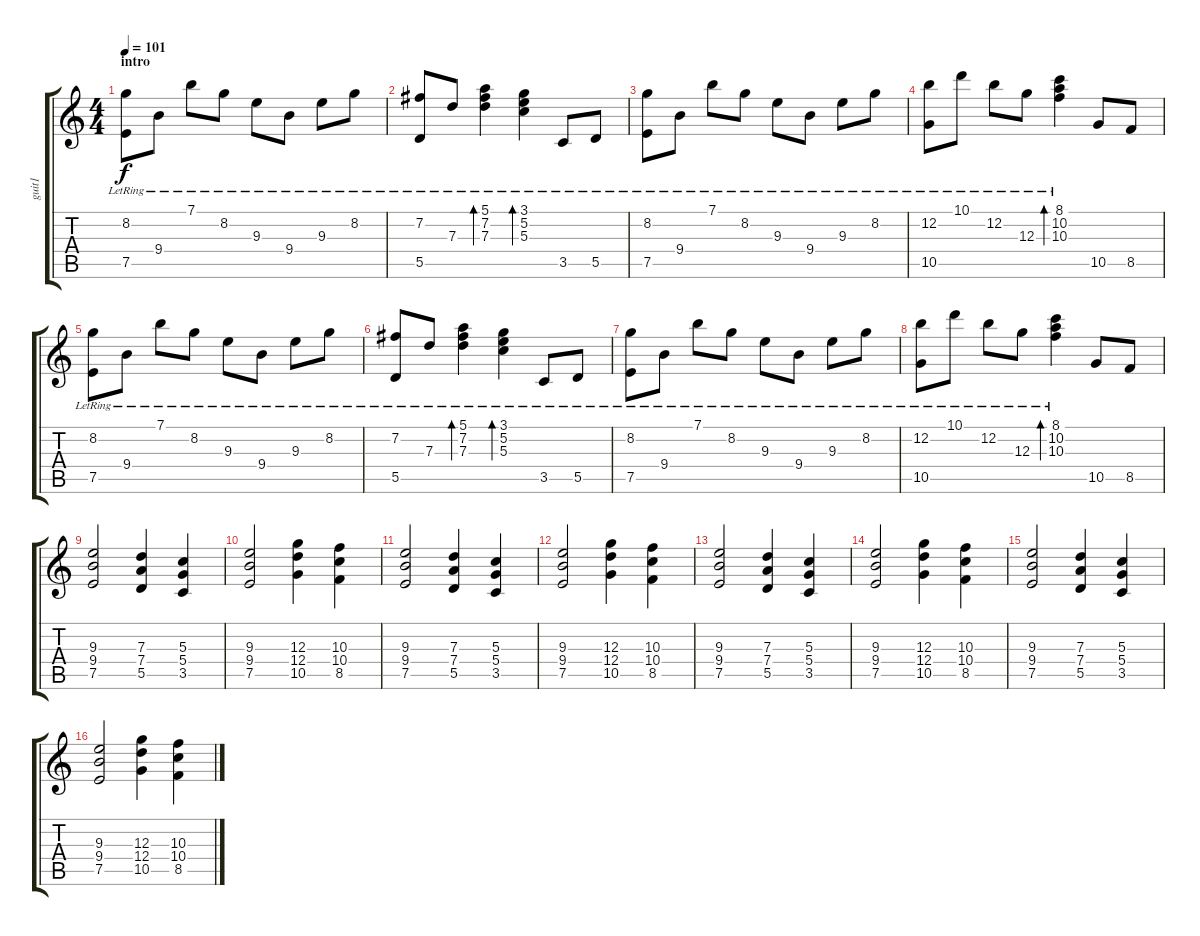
\track ("guit1" "guit1") {instrument acousticguitarsteel}
\staff {score tabs}
\tuning (E4 B3 G3 D3 A2 E2) {hide}
\ts (4 4)
\section ("" "intro")
\tempo 101
\clef g2
\ks c
(8.2{lr} 7.5{lr}).8{dy f instrument acousticguitarsteel} 9.4{lr}.8 7.1{lr}.8 8.2{lr}.8 9.3{lr}.8 9.4{lr}.8 9.3{lr}.8 8.2{lr}.8 |
(7.2{lr} 5.5{lr}).8 7.3{lr}.8 (5.1{lr} 7.2{lr} 7.3{lr}).4{bd 60} (3.1{lr} 5.2{lr} 5.3{lr}).4{bd 60} 3.5{lr}.8 5.5{lr}.8 |
(8.2{lr} 7.5{lr}).8 9.4{lr}.8 7.1{lr}.8 8.2{lr}.8 9.3{lr}.8 9.4{lr}.8 9.3{lr}.8 8.2{lr}.8 |
(12.2{lr} 10.5{lr}).8 10.1{lr}.8 12.2{lr}.8 12.3{lr}.8 (8.1{lr} 10.2{lr} 10.3{lr}).4{bd 60} 10.5.8 8.5.8 |
(8.2{lr} 7.5{lr}).8 9.4{lr}.8 7.1{lr}.8 8.2{lr}.8 9.3{lr}.8 9.4{lr}.8 9.3{lr}.8 8.2{lr}.8 |
(7.2{lr} 5.5{lr}).8 7.3{lr}.8 (5.1{lr} 7.2{lr} 7.3{lr}).4{bd 60} (3.1{lr} 5.2{lr} 5.3{lr}).4{bd 60} 3.5{lr}.8 5.5{lr}.8 |
(8.2{lr} 7.5{lr}).8 9.4{lr}.8 7.1{lr}.8 8.2{lr}.8 9.3{lr}.8 9.4{lr}.8 9.3{lr}.8 8.2{lr}.8 |
(12.2{lr} 10.5{lr}).8 10.1{lr}.8 12.2{lr}.8 12.3{lr}.8 (8.1{lr} 10.2{lr} 10.3{lr}).4{bd 60} 10.5.8 8.5.8 |
(9.3 9.4 7.5).2{instrument distortionguitar} (7.3 7.4 5.5).4 (5.3 5.4 3.5).4 |
(9.3 9.4 7.5).2 (12.3 12.4 10.5).4 (10.3 10.4 8.5).4 |
(9.3 9.4 7.5).2{instrument distortionguitar} (7.3 7.4 5.5).4 (5.3 5.4 3.5).4 |
(9.3 9.4 7.5).2 (12.3 12.4 10.5).4 (10.3 10.4 8.5).4 |
(9.3 9.4 7.5).2{instrument distortionguitar} (7.3 7.4 5.5).4 (5.3 5.4 3.5).4 |
(9.3 9.4 7.5).2 (12.3 12.4 10.5).4 (10.3 10.4 8.5).4 |
(9.3 9.4 7.5).2{instrument distortionguitar} (7.3 7.4 5.5).4 (5.3 5.4 3.5).4 |
(9.3 9.4 7.5).2 (12.3 12.4 10.5).4 (10.3 10.4 8.5).4
